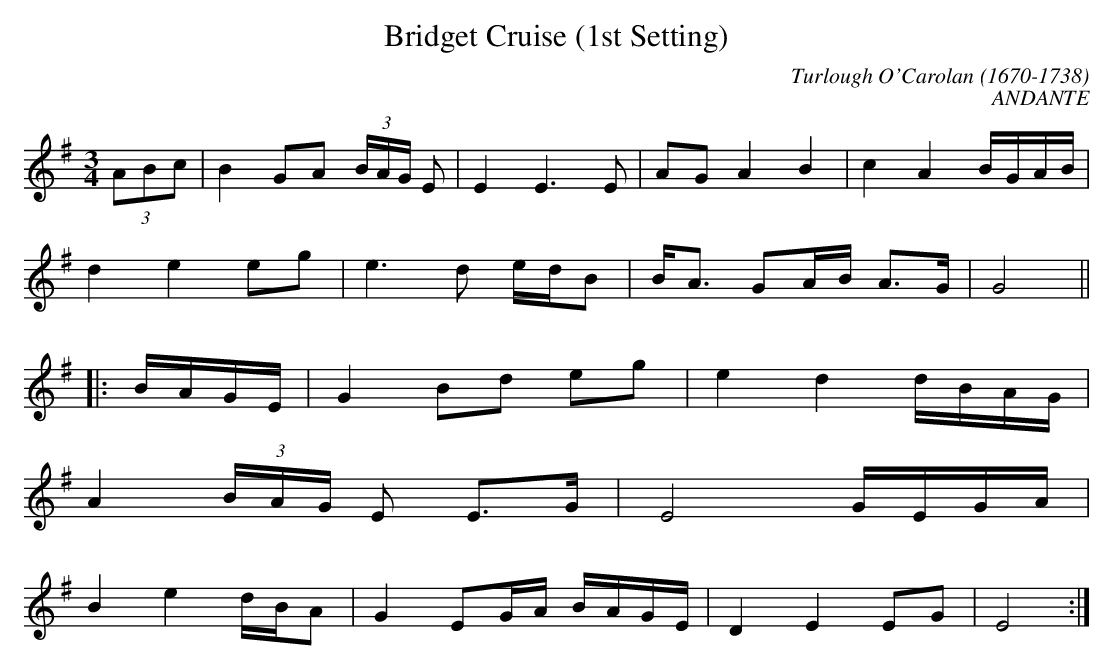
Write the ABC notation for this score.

X:1occ
T:Bridget Cruise (1st Setting)
C:Turlough O'Carolan (1670-1738)
C:ANDANTE
M:3/4
L:1/8
K:G
(3ABc|B2GA  (3B/2A/2G/2 E|E2E3E|AG A2B2|c2A2B/2G/2A/2B/2|
d2e2eg|e3d e/2d/2B|B/2A3/2 GA/2B/2 A3/2G/2|G4||
|:B/2A/2G/2E/2|G2Bd eg|e2d2d/2B/2A/2G/2|
A2 (3B/2A/2G/2 E E3/2G/2|E4G/2E/2G/2A/2|
B2e2d/2B/2A|G2EG/2A/2 B/2A/2G/2E/2|D2E2EG|E4:|
